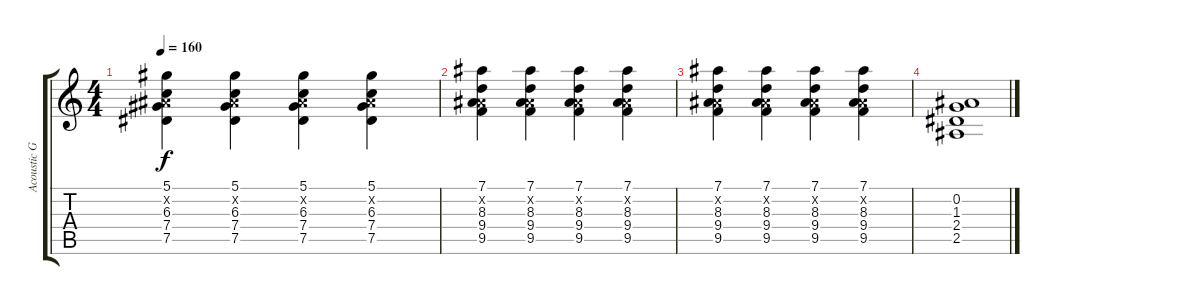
\track ("Acoustic Guitar" "Acoustic G") {instrument electricguitarclean}
\staff {score tabs}
\tuning (Eb4 Bb3 Gb3 Db3 Ab2 Eb2) {hide}
\ts (4 4)
\tempo 160
\clef g2
\ks c
(5.1 0.2{x} 6.3 7.4 7.5).4{dy f} (5.1 0.2{x} 6.3 7.4 7.5).4 (5.1 0.2{x} 6.3 7.4 7.5).4 (5.1 0.2{x} 6.3 7.4 7.5).4 |
(7.1 0.2{x} 8.3 9.4 9.5).4 (7.1 0.2{x} 8.3 9.4 9.5).4 (7.1 0.2{x} 8.3 9.4 9.5).4 (7.1 0.2{x} 8.3 9.4 9.5).4 |
(7.1 0.2{x} 8.3 9.4 9.5).4 (7.1 0.2{x} 8.3 9.4 9.5).4 (7.1 0.2{x} 8.3 9.4 9.5).4 (7.1 0.2{x} 8.3 9.4 9.5).4 |
(0.2 1.3 2.4 2.5).1
